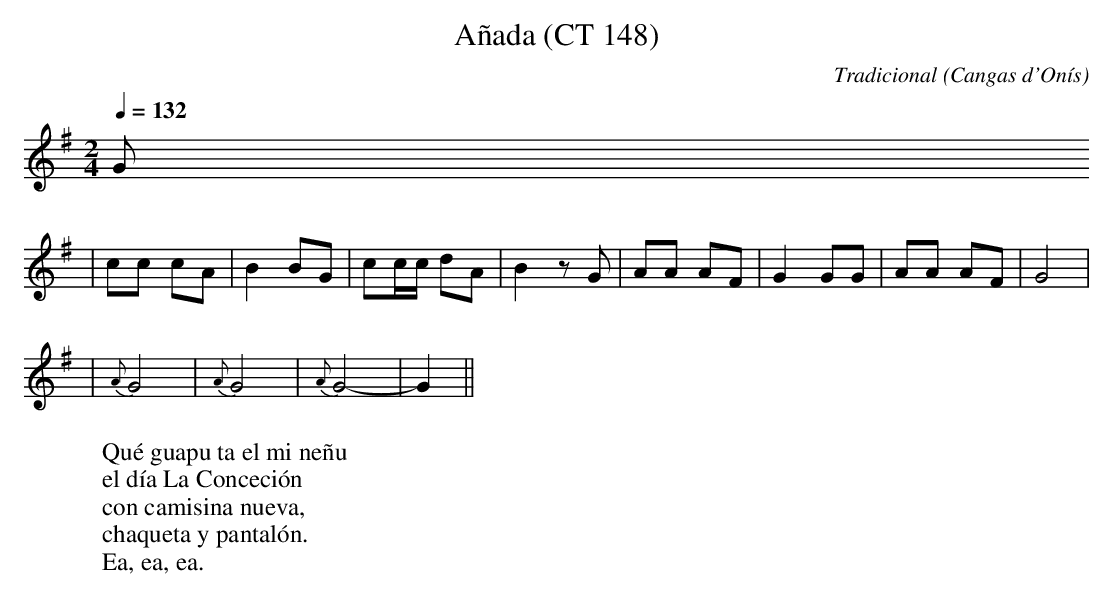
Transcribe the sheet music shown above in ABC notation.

X:1
T:Añada (CT 148)
C:Tradicional
O:Cangas d'Onís
M:2/4
L:1/8
Q:1/4=132
K:G
G
|cc cA|B2 BG|cc/c/ dA|B2 zG|AA AF|G2 GG|AA AF|G4|
|{A}G4|{A}G4|{A}G4-|G2||
W:Qué guapu ta el mi neñu
W:el día La Conceción
W:con camisina nueva,
W:chaqueta y pantalón.
W:Ea, ea, ea.
W:
